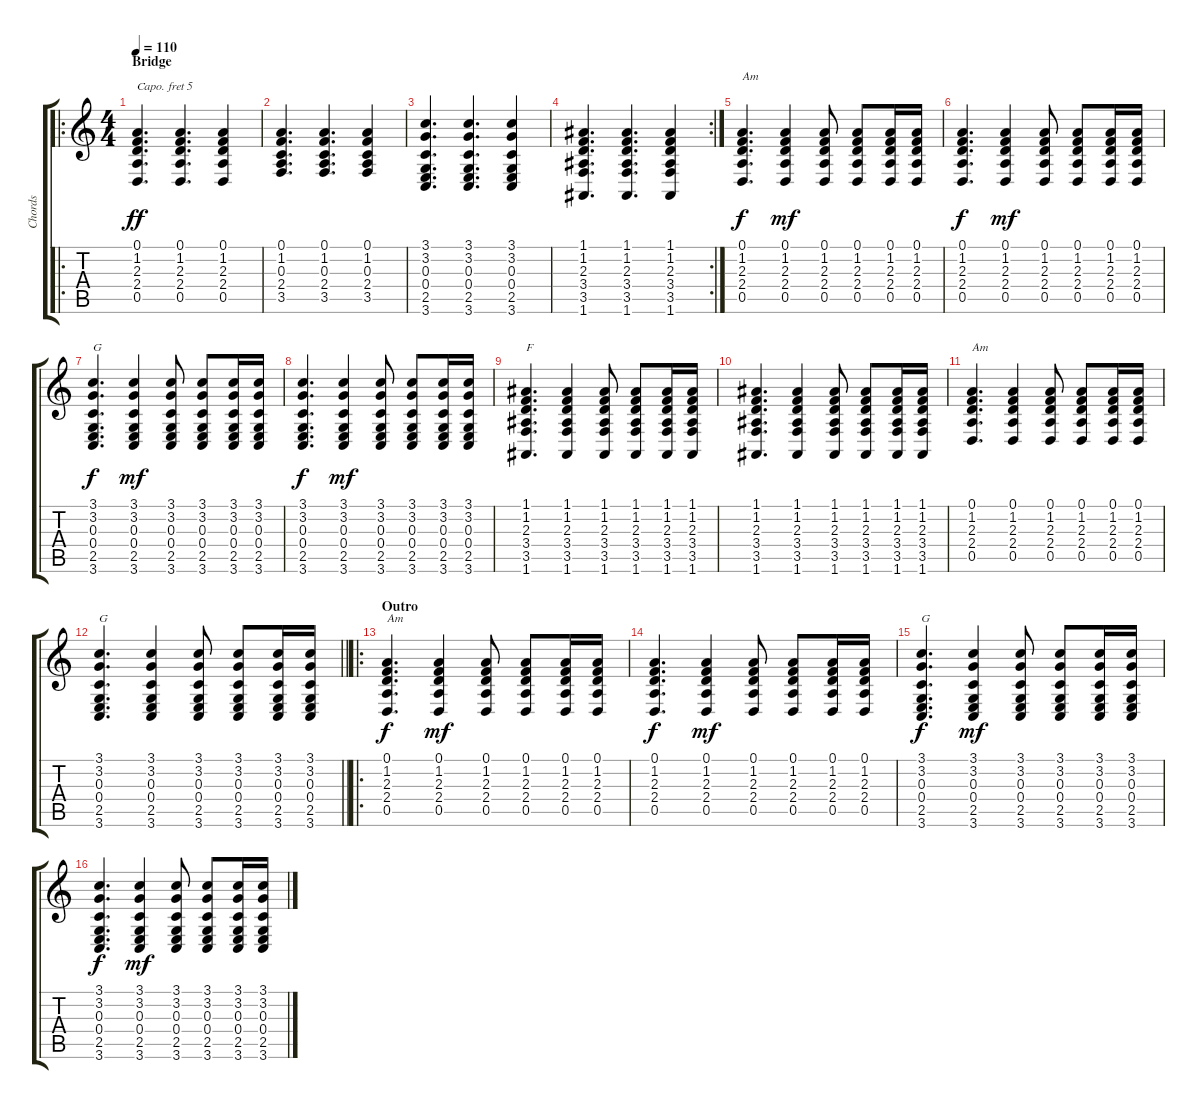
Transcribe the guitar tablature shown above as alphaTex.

\track ("Chords" "Chords") {instrument acousticgrandpiano}
\staff {score tabs}
\capo 5
\tuning (E4 B3 G3 D3 A2 E2) {hide}
\ro
\ts (4 4)
\section ("" "Bridge")
\tempo 110
\clef g2
\ks c
(0.1 1.2 2.3 2.4 0.5).4{d dy ff} (0.1 1.2 2.3 2.4 0.5).4{d} (0.1 1.2 2.3 2.4 0.5).4 |
(0.1 1.2 0.3 2.4 3.5).4{d} (0.1 1.2 0.3 2.4 3.5).4{d} (0.1 1.2 0.3 2.4 3.5).4 |
(3.1 3.2 0.3 0.4 2.5 3.6).4{d} (3.1 3.2 0.3 0.4 2.5 3.6).4{d} (3.1 3.2 0.3 0.4 2.5 3.6).4 |
\rc 2
(1.1 1.2 2.3 3.4 3.5 1.6).4{d} (1.1 1.2 2.3 3.4 3.5 1.6).4{d} (1.1 1.2 2.3 3.4 3.5 1.6).4 |
(0.1 1.2 2.3 2.4 0.5).4{d txt "Am" dy f} (0.1 1.2 2.3 2.4 0.5).4{dy mf} (0.1 1.2 2.3 2.4 0.5).8 (0.1 1.2 2.3 2.4 0.5).8 (0.1 1.2 2.3 2.4 0.5).16 (0.1 1.2 2.3 2.4 0.5).16 |
(0.1 1.2 2.3 2.4 0.5).4{d dy f} (0.1 1.2 2.3 2.4 0.5).4{dy mf} (0.1 1.2 2.3 2.4 0.5).8 (0.1 1.2 2.3 2.4 0.5).8 (0.1 1.2 2.3 2.4 0.5).16 (0.1 1.2 2.3 2.4 0.5).16 |
(3.1 3.2 0.3 0.4 2.5 3.6).4{d txt "G" dy f} (3.1 3.2 0.3 0.4 2.5 3.6).4{dy mf} (3.1 3.2 0.3 0.4 2.5 3.6).8 (3.1 3.2 0.3 0.4 2.5 3.6).8 (3.1 3.2 0.3 0.4 2.5 3.6).16 (3.1 3.2 0.3 0.4 2.5 3.6).16 |
(3.1 3.2 0.3 0.4 2.5 3.6).4{d dy f} (3.1 3.2 0.3 0.4 2.5 3.6).4{dy mf} (3.1 3.2 0.3 0.4 2.5 3.6).8 (3.1 3.2 0.3 0.4 2.5 3.6).8 (3.1 3.2 0.3 0.4 2.5 3.6).16 (3.1 3.2 0.3 0.4 2.5 3.6).16 |
(1.1 1.2 2.3 3.4 3.5 1.6).4{d txt "F"} (1.1 1.2 2.3 3.4 3.5 1.6).4 (1.1 1.2 2.3 3.4 3.5 1.6).8 (1.1 1.2 2.3 3.4 3.5 1.6).8 (1.1 1.2 2.3 3.4 3.5 1.6).16 (1.1 1.2 2.3 3.4 3.5 1.6).16 |
(1.1 1.2 2.3 3.4 3.5 1.6).4{d} (1.1 1.2 2.3 3.4 3.5 1.6).4 (1.1 1.2 2.3 3.4 3.5 1.6).8 (1.1 1.2 2.3 3.4 3.5 1.6).8 (1.1 1.2 2.3 3.4 3.5 1.6).16 (1.1 1.2 2.3 3.4 3.5 1.6).16 |
(0.1 1.2 2.3 2.4 0.5).4{d txt "Am"} (0.1 1.2 2.3 2.4 0.5).4 (0.1 1.2 2.3 2.4 0.5).8 (0.1 1.2 2.3 2.4 0.5).8 (0.1 1.2 2.3 2.4 0.5).16 (0.1 1.2 2.3 2.4 0.5).16 |
\barLineRight lightlight
(3.1 3.2 0.3 0.4 2.5 3.6).4{d txt "G"} (3.1 3.2 0.3 0.4 2.5 3.6).4 (3.1 3.2 0.3 0.4 2.5 3.6).8 (3.1 3.2 0.3 0.4 2.5 3.6).8 (3.1 3.2 0.3 0.4 2.5 3.6).16 (3.1 3.2 0.3 0.4 2.5 3.6).16 |
\ro
\section ("" "Outro")
(0.1 1.2 2.3 2.4 0.5).4{d txt "Am" dy f} (0.1 1.2 2.3 2.4 0.5).4{dy mf} (0.1 1.2 2.3 2.4 0.5).8 (0.1 1.2 2.3 2.4 0.5).8 (0.1 1.2 2.3 2.4 0.5).16 (0.1 1.2 2.3 2.4 0.5).16 |
(0.1 1.2 2.3 2.4 0.5).4{d dy f} (0.1 1.2 2.3 2.4 0.5).4{dy mf} (0.1 1.2 2.3 2.4 0.5).8 (0.1 1.2 2.3 2.4 0.5).8 (0.1 1.2 2.3 2.4 0.5).16 (0.1 1.2 2.3 2.4 0.5).16 |
(3.1 3.2 0.3 0.4 2.5 3.6).4{d txt "G" dy f} (3.1 3.2 0.3 0.4 2.5 3.6).4{dy mf} (3.1 3.2 0.3 0.4 2.5 3.6).8 (3.1 3.2 0.3 0.4 2.5 3.6).8 (3.1 3.2 0.3 0.4 2.5 3.6).16 (3.1 3.2 0.3 0.4 2.5 3.6).16 |
(3.1 3.2 0.3 0.4 2.5 3.6).4{d dy f} (3.1 3.2 0.3 0.4 2.5 3.6).4{dy mf} (3.1 3.2 0.3 0.4 2.5 3.6).8 (3.1 3.2 0.3 0.4 2.5 3.6).8 (3.1 3.2 0.3 0.4 2.5 3.6).16 (3.1 3.2 0.3 0.4 2.5 3.6).16
